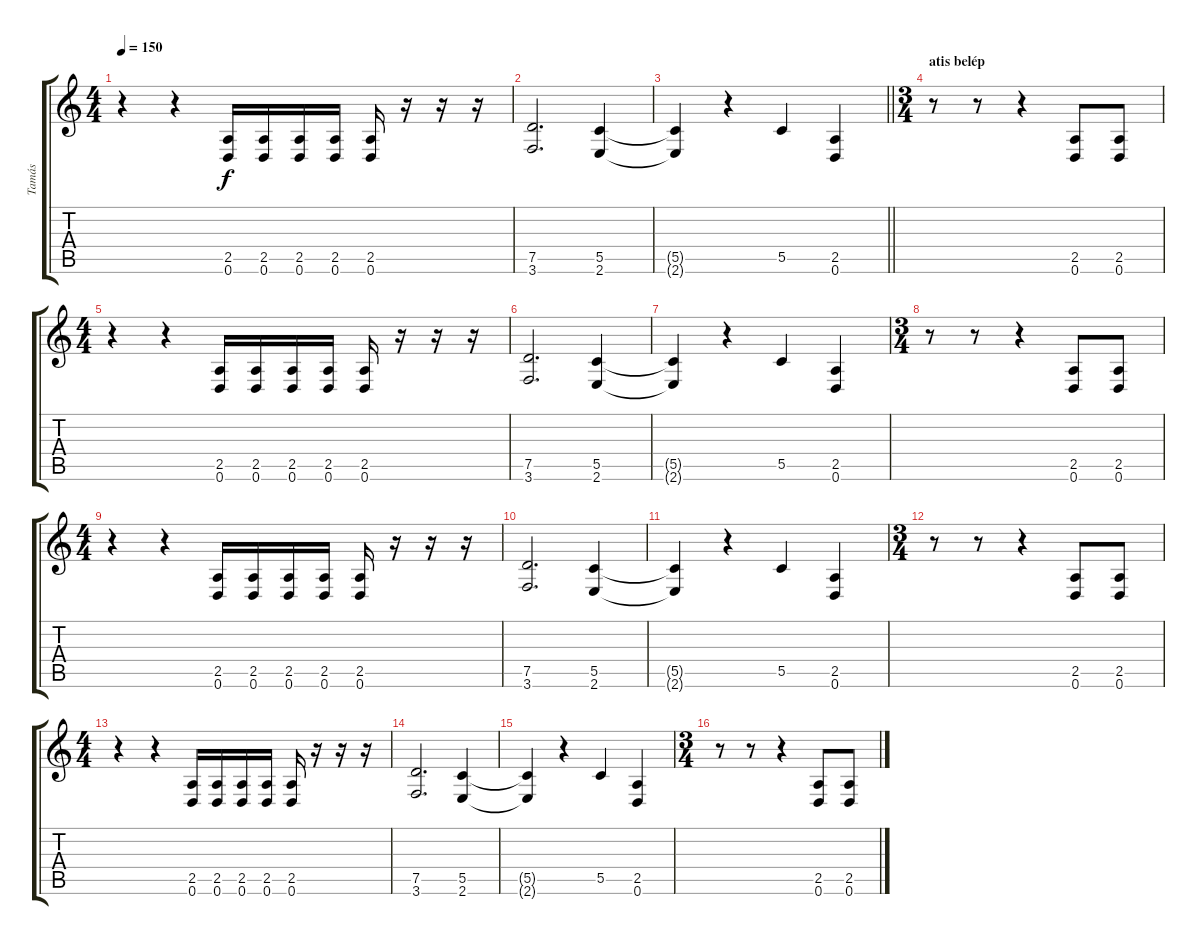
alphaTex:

\track ("Tamás" "Tamás") {instrument overdrivenguitar}
\staff {score tabs}
\tuning (D4 A3 F3 C3 G2 D2) {hide}
\ts (4 4)
\tempo 150
\clef g2
\ks c
r.4{dy f} r.4 (2.5 0.6).16 (2.5 0.6).16 (2.5 0.6).16 (2.5 0.6).16 (2.5 0.6).16 r.16 r.16 r.16 |
(7.5 3.6).2{d} (5.5 2.6).4 |
\barLineRight lightlight
(5.5{t} 2.6{t}).4 r.4 5.5.4 (2.5 0.6).4 |
\ts (3 4)
\section ("" "atis belép")
r.8 r.8 r.4 (2.5 0.6).8 (2.5 0.6).8 |
\ts (4 4)
r.4 r.4 (2.5 0.6).16 (2.5 0.6).16 (2.5 0.6).16 (2.5 0.6).16 (2.5 0.6).16 r.16 r.16 r.16 |
(7.5 3.6).2{d} (5.5 2.6).4 |
(5.5{t} 2.6{t}).4 r.4 5.5.4 (2.5 0.6).4 |
\ts (3 4)
r.8 r.8 r.4 (2.5 0.6).8 (2.5 0.6).8 |
\ts (4 4)
r.4 r.4 (2.5 0.6).16 (2.5 0.6).16 (2.5 0.6).16 (2.5 0.6).16 (2.5 0.6).16 r.16 r.16 r.16 |
(7.5 3.6).2{d} (5.5 2.6).4 |
(5.5{t} 2.6{t}).4 r.4 5.5.4 (2.5 0.6).4 |
\ts (3 4)
r.8 r.8 r.4 (2.5 0.6).8 (2.5 0.6).8 |
\ts (4 4)
r.4 r.4 (2.5 0.6).16 (2.5 0.6).16 (2.5 0.6).16 (2.5 0.6).16 (2.5 0.6).16 r.16 r.16 r.16 |
(7.5 3.6).2{d} (5.5 2.6).4 |
(5.5{t} 2.6{t}).4 r.4 5.5.4 (2.5 0.6).4 |
\ts (3 4)
r.8 r.8 r.4 (2.5 0.6).8 (2.5 0.6).8
